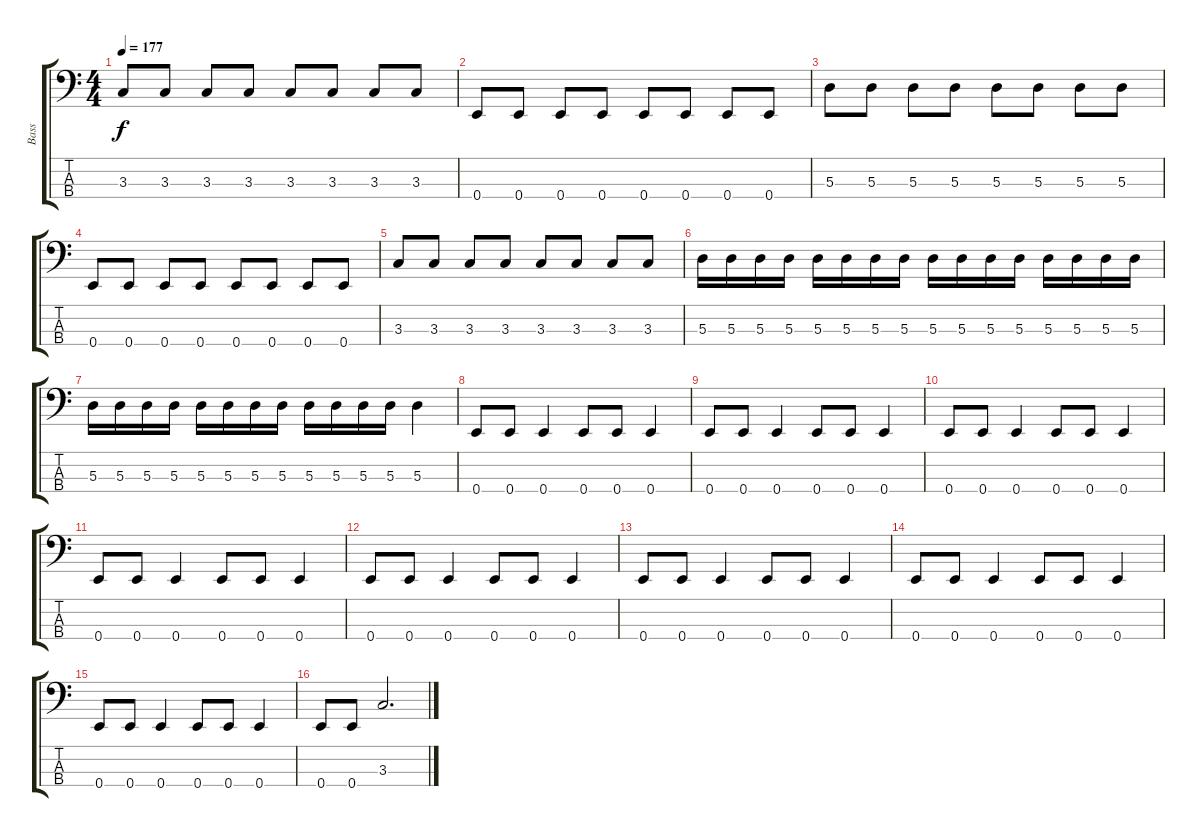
\track ("Bass" "Bass") {solo instrument electricbassfinger}
\staff {score tabs}
\tuning (G2 D2 A1 E1) {hide}
\ts (4 4)
\tempo 177
\clef f4
\ks c
3.3.8{dy f} 3.3.8 3.3.8 3.3.8 3.3.8 3.3.8 3.3.8 3.3.8 |
0.4.8 0.4.8 0.4.8 0.4.8 0.4.8 0.4.8 0.4.8 0.4.8 |
5.3.8 5.3.8 5.3.8 5.3.8 5.3.8 5.3.8 5.3.8 5.3.8 |
0.4.8 0.4.8 0.4.8 0.4.8 0.4.8 0.4.8 0.4.8 0.4.8 |
3.3.8 3.3.8 3.3.8 3.3.8 3.3.8 3.3.8 3.3.8 3.3.8 |
5.3.16 5.3.16 5.3.16 5.3.16 5.3.16 5.3.16 5.3.16 5.3.16 5.3.16 5.3.16 5.3.16 5.3.16 5.3.16 5.3.16 5.3.16 5.3.16 |
5.3.16 5.3.16 5.3.16 5.3.16 5.3.16 5.3.16 5.3.16 5.3.16 5.3.16 5.3.16 5.3.16 5.3.16 5.3.4 |
0.4.8 0.4.8 0.4.4 0.4.8 0.4.8 0.4.4 |
0.4.8 0.4.8 0.4.4 0.4.8 0.4.8 0.4.4 |
0.4.8 0.4.8 0.4.4 0.4.8 0.4.8 0.4.4 |
0.4.8 0.4.8 0.4.4 0.4.8 0.4.8 0.4.4 |
0.4.8 0.4.8 0.4.4 0.4.8 0.4.8 0.4.4 |
0.4.8 0.4.8 0.4.4 0.4.8 0.4.8 0.4.4 |
0.4.8 0.4.8 0.4.4 0.4.8 0.4.8 0.4.4 |
0.4.8 0.4.8 0.4.4 0.4.8 0.4.8 0.4.4 |
0.4.8 0.4.8 3.3.2{d}
